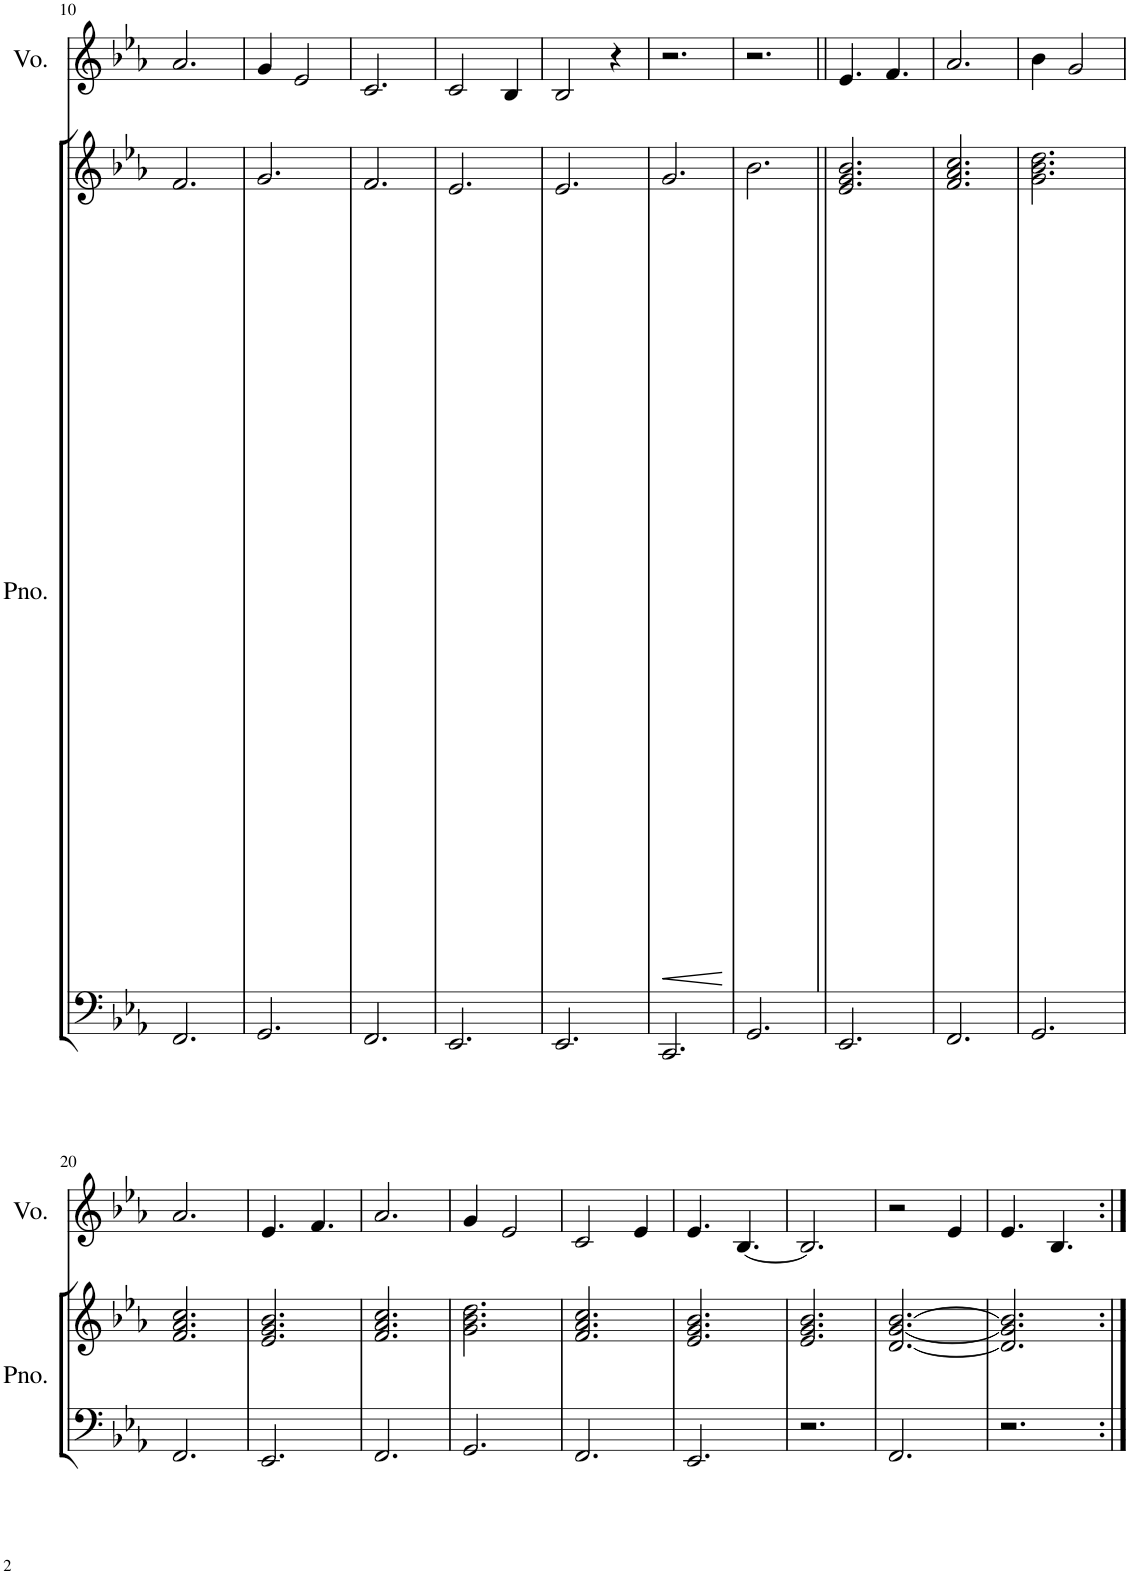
**kern	**kern	**dynam	**kern
*part2	*part2	*part2	*part1
*staff3	*staff2	*staff2/3	*staff1
*I"Piano	*	*	*I"Voice
*I'Pno.	*	*	*I'Vo.
!!LO:PB:g=z
*clefF4	*clefG2	*	*clefG2
*	*	*	*Trd7c12
*k[b-e-a-]	*k[b-e-a-]	*	*k[b-e-a-]
*M6/8	*M6/8	*	*M6/8
=10	=10	=10	=10
2.FF/	2.f/	.	2.a-/
=11	=11	=11	=11
2.GG/	2.g/	.	4g/
.	.	.	2e-/
=12	=12	=12	=12
2.FF/	2.f/	.	2.c/
=13	=13	=13	=13
2.EE-/	2.e-/	.	2c/
.	.	.	4B-/
=14	=14	=14	=14
2.EE-/	2.e-/	.	2B-/
.	.	.	4r
=15	=15	=15	=15
!	!	!LO:HP:b	!
2.CC/	2.g/	<	2.r
.	.	[	.
=16	=16	=16	=16
2.GG/	2.b-\	.	2.r
=17||	=17||	=17||	=17||
2.EE-/	2.e-/ 2.g/ 2.b-/	.	4.e-/
.	.	.	4.f/
=18	=18	=18	=18
2.FF/	2.f/ 2.a-/ 2.cc/	.	2.a-/
=19	=19	=19	=19
2.GG/	2.g\ 2.b-\ 2.dd\	.	4b-\
.	.	.	2g/
!!LO:LB:g=z
=20	=20	=20	=20
2.FF/	2.f/ 2.a-/ 2.cc/	.	2.a-/
=21	=21	=21	=21
2.EE-/	2.e-/ 2.g/ 2.b-/	.	4.e-/
.	.	.	4.f/
=22	=22	=22	=22
2.FF/	2.f/ 2.a-/ 2.cc/	.	2.a-/
=23	=23	=23	=23
2.GG/	2.g\ 2.b-\ 2.dd\	.	4g/
.	.	.	2e-/
=24	=24	=24	=24
2.FF/	2.f/ 2.a-/ 2.cc/	.	2c/
.	.	.	4e-/
=25	=25	=25	=25
2.EE-/	2.e-/ 2.g/ 2.b-/	.	4.e-/
.	.	.	[4.B-/
=26	=26	=26	=26
2.r	2.e-/ 2.g/ 2.b-/	.	2.B-/]
=27	=27	=27	=27
2.FF/	[2.d/ [2.g/ [2.b-/	.	2r
.	.	.	4e-/
=28	=28	=28	=28
2.r	2.d/] 2.g/] 2.b-/]	.	4.e-/
.	.	.	4.B-/
=:|!	=:|!	=:|!	=:|!
*-	*-	*-	*-
